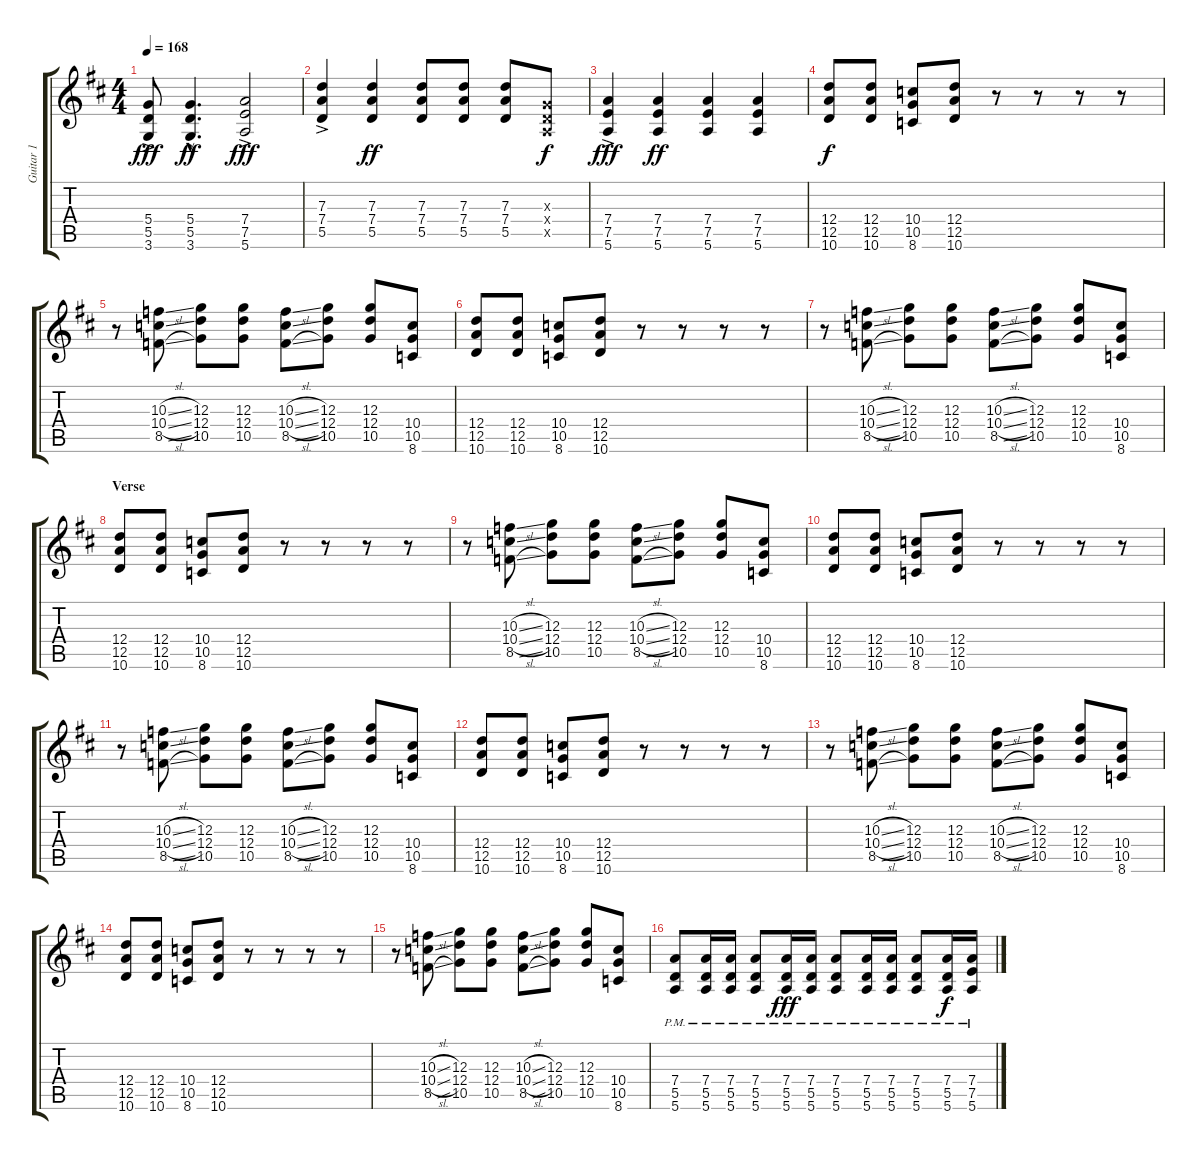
\track ("Guitar 1" "Guitar 1") {instrument overdrivenguitar}
\staff {score tabs}
\tuning (E4 B3 G3 D3 A2 E2) {hide}
\ts (4 4)
\tempo 168
\clef g2
\ks d
(5.4{ac} 5.5{ac} 3.6{ac}).8{dy fff} (5.4{hac} 5.5{hac} 3.6{hac}).4{d dy ff} (7.4{ac} 7.5{ac} 5.6{ac}).2{dy fff} |
(7.3{ac} 7.4{ac} 5.5{ac}).4 (7.3 7.4 5.5).4{dy ff} (7.3 7.4 5.5).8 (7.3 7.4 5.5).8 (7.3 7.4 5.5).8 (0.3{x} 0.4{x} 0.5{x}).8{dy f} |
(7.4{ac} 7.5{ac} 5.6{ac}).4{dy fff} (7.4 7.5 5.6).4{dy ff} (7.4 7.5 5.6).4 (7.4 7.5 5.6).4 |
(12.4 12.5 10.6).8{dy f volume 12} (12.4 12.5 10.6).8 (10.4 10.5 8.6).8 (12.4 12.5 10.6).8 r.8 r.8 r.8 r.8 |
r.8 (10.3{sl} 10.4{sl} 8.5{sl}).8 (12.3 12.4 10.5).8 (12.3 12.4 10.5).8 (10.3{sl} 10.4{sl} 8.5{sl}).8 (12.3 12.4 10.5).8 (12.3 12.4 10.5).8 (10.4 10.5 8.6).8 |
(12.4 12.5 10.6).8 (12.4 12.5 10.6).8 (10.4 10.5 8.6).8 (12.4 12.5 10.6).8 r.8 r.8 r.8 r.8 |
r.8 (10.3{sl} 10.4{sl} 8.5{sl}).8 (12.3 12.4 10.5).8 (12.3 12.4 10.5).8 (10.3{sl} 10.4{sl} 8.5{sl}).8 (12.3 12.4 10.5).8 (12.3 12.4 10.5).8 (10.4 10.5 8.6).8 |
\section ("" "Verse")
(12.4 12.5 10.6).8 (12.4 12.5 10.6).8 (10.4 10.5 8.6).8 (12.4 12.5 10.6).8 r.8 r.8 r.8 r.8 |
r.8 (10.3{sl} 10.4{sl} 8.5{sl}).8 (12.3 12.4 10.5).8 (12.3 12.4 10.5).8 (10.3{sl} 10.4{sl} 8.5{sl}).8 (12.3 12.4 10.5).8 (12.3 12.4 10.5).8 (10.4 10.5 8.6).8 |
(12.4 12.5 10.6).8 (12.4 12.5 10.6).8 (10.4 10.5 8.6).8 (12.4 12.5 10.6).8 r.8 r.8 r.8 r.8 |
r.8 (10.3{sl} 10.4{sl} 8.5{sl}).8 (12.3 12.4 10.5).8 (12.3 12.4 10.5).8 (10.3{sl} 10.4{sl} 8.5{sl}).8 (12.3 12.4 10.5).8 (12.3 12.4 10.5).8 (10.4 10.5 8.6).8 |
(12.4 12.5 10.6).8 (12.4 12.5 10.6).8 (10.4 10.5 8.6).8 (12.4 12.5 10.6).8 r.8 r.8 r.8 r.8 |
r.8 (10.3{sl} 10.4{sl} 8.5{sl}).8 (12.3 12.4 10.5).8 (12.3 12.4 10.5).8 (10.3{sl} 10.4{sl} 8.5{sl}).8 (12.3 12.4 10.5).8 (12.3 12.4 10.5).8 (10.4 10.5 8.6).8 |
(12.4 12.5 10.6).8 (12.4 12.5 10.6).8 (10.4 10.5 8.6).8 (12.4 12.5 10.6).8 r.8 r.8 r.8 r.8 |
r.8 (10.3{sl} 10.4{sl} 8.5{sl}).8 (12.3 12.4 10.5).8 (12.3 12.4 10.5).8 (10.3{sl} 10.4{sl} 8.5{sl}).8 (12.3 12.4 10.5).8 (12.3 12.4 10.5).8 (10.4 10.5 8.6).8 |
(7.4{pm} 5.5{pm} 5.6{pm}).8 (7.4{pm} 5.5{pm} 5.6{pm}).16 (7.4{pm} 5.5{pm} 5.6{pm}).16 (7.4{pm} 5.5{pm} 5.6{pm}).8 (7.4{pm} 5.5{pm} 5.6{pm}).16{dy fff} (7.4{pm} 5.5{pm} 5.6{pm}).16 (7.4{pm} 5.5{pm} 5.6{pm}).8 (7.4{pm} 5.5{pm} 5.6{pm}).16 (7.4{pm} 5.5{pm} 5.6{pm}).16 (7.4{pm} 5.5{pm} 5.6{pm}).8 (7.4{pm} 5.5{pm} 5.6{pm}).16{dy f} (7.4{pm} 7.5{pm} 5.6{pm}).16
